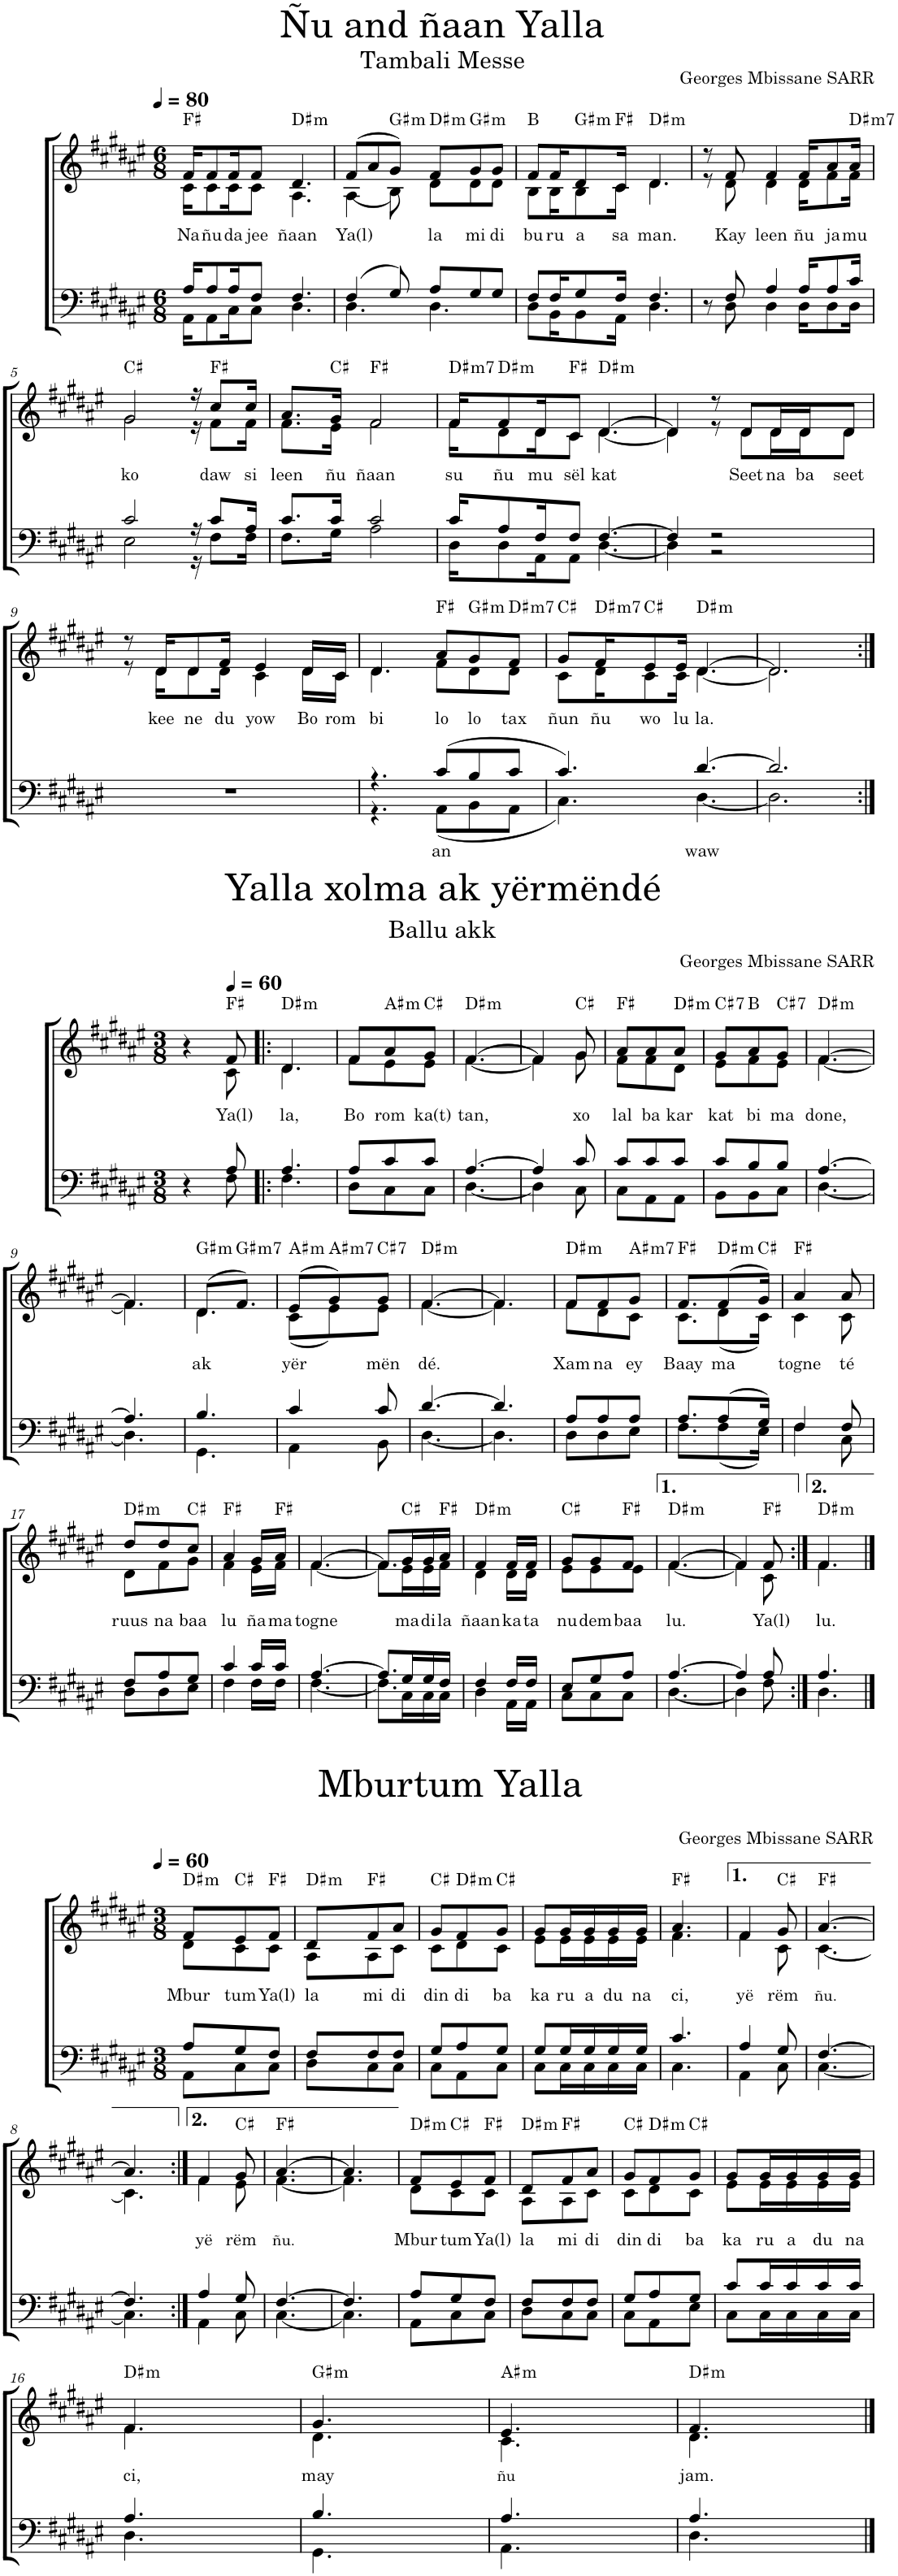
**kern	**text	**kern	**text	**harte
*part2	*part2	*part1	*part1	*part1
*staff2	*staff2	*staff1	*staff1	*
*I"Men	*	*I"Women	*	*
*clefF4	*	*clefG2	*	*
*k[f#c#g#d#a#e#]	*	*k[f#c#g#d#a#e#]	*	*
*M6/8	*	*M6/8	*	*
*MM80	*	*MM80	*	*
=1	=1	=1	=1	=1
*^	*	*^	*	*
!	!	!	!	!	!LO:LY:b	!
16A#/KL	16AA#\KL	.	16f#/KL	16c#\KL	Na	F#:maj
!	!	!	!	!	!LO:LY:b	!
8A#/	8AA#\	.	8f#/	8c#\	ñu	.
!	!	!	!	!	!LO:LY:b	!
16A#/K	16C#\K	.	16f#/K	16c#\K	da	.
!	!	!	!	!	!LO:LY:b	!
8F#/J	8C#\J	.	8f#/J	8c#\J	jee	.
!	!	!	!	!	!LO:LY:b	!LO:H:kt=m
4.F#/	4.D#\	.	4.d#/	4.A#\	ñaan	D#:min
=2	=2	=2	=2	=2	=2	=2
!	!	!	!	!	!LO:LY:b	!
(4F#/	4.D#\	.	(8f#/L	(4A#\	Ya(l)	.
.	.	.	8a#/	.	.	.
!	!	!	!	!	!	!LO:H:kt=m
8G#/)	.	.	8g#/J)	8B\)	.	G#:min
!	!	!	!	!	!LO:LY:b	!LO:H:kt=m
8A#/L	4.D#\	.	8f#/L	8d#\L	la	D#:min
!	!	!	!	!	!LO:LY:b	!LO:H:kt=m
8G#/	.	.	8g#/	8d#\	mi	G#:min
!	!	!	!	!	!LO:LY:b	!
8G#/J	.	.	8g#/J	8d#\J	di	.
=3	=3	=3	=3	=3	=3	=3
!	!	!	!	!	!LO:LY:b	!
8F#/L	8D#\L	.	8f#/L	8B\L	bu	B:maj
!	!	!	!	!	!LO:LY:b	!
16F#/K	16BB\K	.	16f#/K	16B\K	ru	.
!	!	!	!	!	!LO:LY:b	!LO:H:kt=m
8G#/	8BB\	.	8d#/	8B\	a	G#:min
!	!	!	!	!	!LO:LY:b	!
16F#/Jk	16AA#\Jk	.	16c#/Jk	16c#\Jk	sa	F#:maj
!	!	!	!	!	!LO:LY:b	!LO:H:kt=m
4.F#/	4.D#\	.	4.d#/	4.d#\	man.	D#:min
=4	=4	=4	=4	=4	=4	=4
8r	8ryy	.	8r	8r	.	.
!	!	!	!	!	!LO:LY:b	!
8F#/	8D#\	.	8f#/	8d#\	Kay	.
!	!	!	!	!	!LO:LY:b	!
4A#/	4D#\	.	4f#/	4d#\	leen	.
!	!	!	!	!	!LO:LY:b	!
16A#/KL	16D#\KL	.	16f#/KL	16d#\KL	ñu	.
!	!	!	!	!	!LO:LY:b	!
8A#/	8D#\	.	8a#/	8f#\	ja	.
!	!	!	!	!	!LO:LY:b	!LO:H:kt=m7
16c#/Jk	16D#\Jk	.	16a#/Jk	16f#\Jk	mu	D#:min7
!!LO:LB:g=z	!!
=5	=5	=5	=5	=5	=5	=5
!	!	!	!	!	!LO:LY:b	!
2c#/	2E#\	.	2g#/	2g#\	ko	C#:maj
16r	16r	.	16r	16r	.	.
!	!	!	!	!	!LO:LY:b	!
8c#/L	8F#\L	.	8cc#/L	8f#\L	daw	F#:maj
!	!	!	!	!	!LO:LY:b	!
16A#/Jk	16F#\Jk	.	16cc#/Jk	16f#\Jk	si	.
=6	=6	=6	=6	=6	=6	=6
!	!	!	!	!	!LO:LY:b	!
8.c#/L	8.F#\L	.	8.a#/L	8.f#\L	leen	.
!	!	!	!	!	!LO:LY:b	!
16c#/Jk	16G#\Jk	.	16g#/Jk	16e#\Jk	ñu	C#:maj
!	!	!	!	!	!LO:LY:b	!
2c#/	2A#\	.	2f#/	2f#\	ñaan	F#:maj
=7	=7	=7	=7	=7	=7	=7
!	!	!	!	!	!LO:LY:b	!LO:H:kt=m7
16c#/KL	16D#\KL	.	16f#/KL	16f#\KL	su	D#:min7
!	!	!	!	!	!LO:LY:b	!LO:H:kt=m
8A#/	8D#\	.	8f#/	8d#\	ñu	D#:min
!	!	!	!	!	!LO:LY:b	!
16F#/K	16AA#\K	.	16d#/K	16d#\K	mu	.
!	!	!	!	!	!LO:LY:b	!
8F#/J	8AA#\J	.	8c#/J	8c#\J	sël	F#:maj
!	!	!	!	!	!LO:LY:b	!LO:H:kt=m
[4.F#/	[4.D#\	.	[4.d#/	[4.d#\	kat	D#:min
=8	=8	=8	=8	=8	=8	=8
4F#/]	4D#\]	.	4d#/]	4d#\]	.	.
2r	2r	.	8r	8r	.	.
!	!	!	!	!	!LO:LY:b	!
.	.	.	8d#/L	8d#\L	Seet	.
!	!	!	!	!	!LO:LY:b	!
.	.	.	16d#/L	16d#\L	na	.
!	!	!	!	!	!LO:LY:b	!
.	.	.	16d#/J	16d#\J	ba	.
!	!	!	!	!	!LO:LY:b	!
.	.	.	8d#/J	8d#\J	seet	.
*v	*v	*	*	*	*	*
!!LO:LB:g=z	!!
=9	=9	=9	=9	=9	=9
2.r	.	8r	8r	.	.
!	!	!	!	!LO:LY:b	!
.	.	16d#/KL	16d#\KL	kee	.
!	!	!	!	!LO:LY:b	!
.	.	8d#/	8d#\	ne	.
!	!	!	!	!LO:LY:b	!
.	.	16f#/Jk	16d#\Jk	du	.
!	!	!	!	!LO:LY:b	!
.	.	4e#/	4c#\	yow	.
!	!	!	!	!LO:LY:b	!
.	.	16d#/LL	16d#\LL	Bo	.
!	!	!	!	!LO:LY:b	!
.	.	16c#/JJ	16c#\JJ	rom	.
=10	=10	=10	=10	=10	=10
*^	*	*	*	*	*
!	!	!	!	!	!LO:LY:b	!
4.r	4.r	.	4.d#/	4.d#\	bi	.
!	!	!LO:LY:b	!	!	!LO:LY:b	!
(8c#/L	(8AA#\L	an	8a#/L	8f#\L	lo	F#:maj
!	!	!	!	!	!LO:LY:b	!LO:H:kt=m
8B/	8BB\	.	8g#/	8d#\	lo	G#:min
!	!	!	!	!	!LO:LY:b	!LO:H:kt=m7
8c#/J	8AA#\J	.	8f#/J	8d#\J	tax	D#:min7
=11	=11	=11	=11	=11	=11	=11
!	!	!	!	!	!LO:LY:b	!
4.c#/)	4.C#\)	.	8g#/L	8c#\L	ñun	C#:maj
!	!	!	!	!	!LO:LY:b	!LO:H:kt=m7
.	.	.	16f#/K	16d#\K	ñu	D#:min7
!	!	!	!	!	!LO:LY:b	!
.	.	.	8e#/	8c#\	wo	C#:maj
!	!	!	!	!	!LO:LY:b	!
.	.	.	16e#/Jk	16c#\Jk	lu	.
!	!	!LO:LY:b	!	!	!LO:LY:b	!LO:H:kt=m
[4.d#/	[4.D#\	waw	[4.d#/	[4.d#\	la.	D#:min
=12	=12	=12	=12	=12	=12	=12
2.d#/]	2.D#\]	.	2.d#/]	2.d#\]	.	.
!!LO:LB:g=z	!!
=1:|!	=1:|!	=1:|!	=1:|!	=1:|!	=1:|!	=1:|!
*M3/8	*	*	*M3/8	*	*	*
4r	4ryy	.	4r	4ryy	.	.
*	*	*	*MM60	*	*	*
!	!	!	!	!	!LO:LY:b	!
8A#/	8F#\	.	8f#/	8c#\	Ya(l)	F#:maj
=2!|:	=2!|:	=2!|:	=2!|:	=2!|:	=2!|:	=2!|:
!	!	!	!	!	!LO:LY:b	!LO:H:kt=m
4.A#/	4.F#\	.	4.d#/	4.d#\	la,	D#:min
=3	=3	=3	=3	=3	=3	=3
!	!	!	!	!	!LO:LY:b	!
8A#/L	8D#\L	.	8f#/L	8f#\L	Bo	.
!	!	!	!	!	!LO:LY:b	!LO:H:kt=m
8c#/	8C#\	.	8a#/	8e#\	rom	A#:min
!	!	!	!	!	!LO:LY:b	!
8c#/J	8C#\J	.	8g#/J	8e#\J	ka(t)	C#:maj
=4	=4	=4	=4	=4	=4	=4
!	!	!	!	!	!LO:LY:b	!LO:H:kt=m
[4.A#/	[4.D#\	.	[4.f#/	[4.f#\	tan,	D#:min
=5	=5	=5	=5	=5	=5	=5
4A#/]	4D#\]	.	4f#/]	4f#\]	.	.
!	!	!	!	!	!LO:LY:b	!
8c#/	8C#\	.	8g#/	8g#\	xo	C#:maj
=6	=6	=6	=6	=6	=6	=6
!	!	!	!	!	!LO:LY:b	!
8c#/L	8C#\L	.	8a#/L	8f#\L	lal	F#:maj
!	!	!	!	!	!LO:LY:b	!
8c#/	8AA#\	.	8a#/	8f#\	ba	.
!	!	!	!	!	!LO:LY:b	!LO:H:kt=m
8c#/J	8AA#\J	.	8a#/J	8d#\J	kar	D#:min
=7	=7	=7	=7	=7	=7	=7
!	!	!	!	!	!LO:LY:b	!LO:H:kt=7
8c#/L	8BB\L	.	8g#/L	8e#\L	kat	C#:7
!	!	!	!	!	!LO:LY:b	!
8B/	8BB\	.	8a#/	8f#\	bi	B:maj
!	!	!	!	!	!LO:LY:b	!LO:H:kt=7
8B/J	8C#\J	.	8g#/J	8e#\J	ma	C#:7
=8	=8	=8	=8	=8	=8	=8
!	!	!	!	!	!LO:LY:b	!LO:H:kt=m
[4.A#/	[4.D#\	.	[4.f#/	[4.f#\	done,	D#:min
!!LO:LB:g=z	!!
=9	=9	=9	=9	=9	=9	=9
4.A#/]	4.D#\]	.	4.f#/]	4.f#\]	.	.
=10	=10	=10	=10	=10	=10	=10
!	!	!	!	!	!LO:LY:b	!LO:H:kt=m
4.B/	4.GG#\	.	(8.d#/L	4.d#\	ak	G#:min
!	!	!	!	!	!	!LO:H:kt=m7
.	.	.	8.f#/J)	.	.	G#:min7
=11	=11	=11	=11	=11	=11	=11
!	!	!	!	!	!LO:LY:b	!LO:H:kt=m
4c#/	4AA#\	.	(8e#/L	(8c#\L	yër	A#:min
!	!	!	!	!	!	!LO:H:kt=m7
.	.	.	8g#/)	8e#\)	.	A#:min7
!	!	!	!	!	!LO:LY:b	!LO:H:kt=7
8c#/	8BB\	.	8g#/J	8e#\J	mën	C#:7
=12	=12	=12	=12	=12	=12	=12
!	!	!	!	!	!LO:LY:b	!LO:H:kt=m
[4.d#/	[4.D#\	.	[4.f#/	[4.f#\	dé.	D#:min
=13	=13	=13	=13	=13	=13	=13
4.d#/]	4.D#\]	.	4.f#/]	4.f#\]	.	.
=14	=14	=14	=14	=14	=14	=14
!	!	!	!	!	!LO:LY:b	!LO:H:kt=m
8A#/L	8D#\L	.	8f#/L	8f#\L	Xam	D#:min
!	!	!	!	!	!LO:LY:b	!
8A#/	8D#\	.	8f#/	8d#\	na	.
!	!	!	!	!	!LO:LY:b	!LO:H:kt=m7
8A#/J	8E#\J	.	8g#/J	8c#\J	ey	A#:min7
=15	=15	=15	=15	=15	=15	=15
!	!	!	!	!	!LO:LY:b	!
8.A#/L	8.F#\L	.	8.f#/L	8.c#\L	Baay	F#:maj
!	!	!	!	!	!LO:LY:b	!LO:H:kt=m
(8A#/	(8F#\	.	(8f#/	(8d#\	ma	D#:min
16G#/Jk)	16E#\Jk)	.	16g#/Jk)	16c#\Jk)	.	C#:maj
=16	=16	=16	=16	=16	=16	=16
!	!	!	!	!	!LO:LY:b	!
4F#/	4F#\	.	4a#/	4c#\	togne	F#:maj
!	!	!	!	!	!LO:LY:b	!
8F#/	8C#\	.	8a#/	8c#\	té	.
!!LO:LB:g=z	!!
=17	=17	=17	=17	=17	=17	=17
!	!	!	!	!	!LO:LY:b	!LO:H:kt=m
8F#/L	8D#\L	.	8dd#/L	8d#\L	ruus	D#:min
!	!	!	!	!	!LO:LY:b	!
8A#/	8D#\	.	8dd#/	8f#\	na	.
!	!	!	!	!	!LO:LY:b	!
8G#/J	8E#\J	.	8cc#/J	8g#\J	baa	C#:maj
=18	=18	=18	=18	=18	=18	=18
!	!	!	!	!	!LO:LY:b	!
4c#/	4F#\	.	4a#/	4f#\	lu	F#:maj
!	!	!	!	!	!LO:LY:b	!
16c#/LL	16F#\LL	.	16g#/LL	16e#\LL	ña	.
!	!	!	!	!	!LO:LY:b	!
16c#/JJ	16F#\JJ	.	16a#/JJ	16f#\JJ	ma	F#:maj
=19	=19	=19	=19	=19	=19	=19
!	!	!	!	!	!LO:LY:b	!
[4.A#/	[4.F#\	.	[4.f#/	[4.f#\	togne	.
=20	=20	=20	=20	=20	=20	=20
8.A#/L]	8.F#\L]	.	8.f#/L]	8.f#\L]	.	.
!	!	!	!	!	!LO:LY:b	!
16G#/L	16C#\L	.	16g#/L	16e#\L	ma	C#:maj
!	!	!	!	!	!LO:LY:b	!
16G#/	16C#\	.	16g#/	16e#\	di	.
!	!	!	!	!	!LO:LY:b	!
16F#/JJ	16C#\JJ	.	16a#/JJ	16f#\JJ	la	F#:maj
=21	=21	=21	=21	=21	=21	=21
!	!	!	!	!	!LO:LY:b	!LO:H:kt=m
4F#/	4D#\	.	4f#/	4d#\	ñaan	D#:min
!	!	!	!	!	!LO:LY:b	!
16F#/LL	16AA#\LL	.	16f#/LL	16d#\LL	ka	.
!	!	!	!	!	!LO:LY:b	!
16F#/JJ	16AA#\JJ	.	16f#/JJ	16d#\JJ	ta	.
=22	=22	=22	=22	=22	=22	=22
!	!	!	!	!	!LO:LY:b	!
8E#/L	8C#\L	.	8g#/L	8e#\L	nu	C#:maj
!	!	!	!	!	!LO:LY:b	!
8G#/	8C#\	.	8g#/	8e#\	dem	.
!	!	!	!	!	!LO:LY:b	!
8A#/J	8C#\J	.	8f#/J	8e#\J	baa	F#:maj
=23	=23	=23	=23	=23	=23	=23
!	!	!	!	!	!LO:LY:b	!LO:H:kt=m
[4.A#/	[4.D#\	.	[4.f#/	[4.f#\	lu.	D#:min
=24	=24	=24	=24	=24	=24	=24
4A#/]	4D#\]	.	4f#/]	4f#\]	.	.
!	!	!	!	!	!LO:LY:b	!
8A#/	8F#\	.	8f#/	8c#\	Ya(l)	F#:maj
=25:|!	=25:|!	=25:|!	=25:|!	=25:|!	=25:|!	=25:|!
!	!	!	!	!	!LO:LY:b	!LO:H:kt=m
4.A#/	4.D#\	.	4.f#/	4.f#\	lu.	D#:min
!!LO:LB:g=z	!!
==1	==1	==1	==1	==1	==1	==1
*k[f#c#g#d#a#e#]	*	*	*k[f#c#g#d#a#e#]	*	*	*
*M3/8	*	*	*M3/8	*	*	*
*	*	*	*MM60	*	*	*
!	!	!	!	!	!LO:LY:b	!LO:H:kt=m
8A#/L	8AA#\L	.	8f#/L	8d#\L	Mbur	D#:min
!	!	!	!	!	!LO:LY:b	!
8G#/	8C#\	.	8e#/	8c#\	tum	C#:maj
!	!	!	!	!	!LO:LY:b	!
8F#/J	8C#\J	.	8f#/J	8c#\J	Ya(l)	F#:maj
=2	=2	=2	=2	=2	=2	=2
!	!	!	!	!	!LO:LY:b	!LO:H:kt=m
8F#/L	8D#\L	.	8d#/L	8A#\L	la	D#:min
!	!	!	!	!	!LO:LY:b	!
8F#/	8C#\	.	8f#/	8A#\	mi	F#:maj
!	!	!	!	!	!LO:LY:b	!
8F#/J	8C#\J	.	8a#/J	8c#\J	di	.
=3	=3	=3	=3	=3	=3	=3
!	!	!	!	!	!LO:LY:b	!
8G#/L	8C#\L	.	8g#/L	8c#\L	din	C#:maj
!	!	!	!	!	!LO:LY:b	!LO:H:kt=m
8A#/	8AA#\	.	8f#/	8d#\	di	D#:min
!	!	!	!	!	!LO:LY:b	!
8G#/J	8C#\J	.	8g#/J	8c#\J	ba	C#:maj
=4	=4	=4	=4	=4	=4	=4
!	!	!	!	!	!LO:LY:b	!
8G#/L	8C#\L	.	8g#/L	8e#\L	ka	.
!	!	!	!	!	!LO:LY:b	!
16G#/L	16C#\L	.	16g#/L	16e#\L	ru	.
!	!	!	!	!	!LO:LY:b	!
16G#/	16C#\	.	16g#/	16e#\	a	.
!	!	!	!	!	!LO:LY:b	!
16G#/	16C#\	.	16g#/	16e#\	du	.
!	!	!	!	!	!LO:LY:b	!
16G#/JJ	16C#\JJ	.	16g#/JJ	16e#\JJ	na	.
=5	=5	=5	=5	=5	=5	=5
!	!	!	!	!	!LO:LY:b	!
4.c#/	4.C#\	.	4.a#/	4.f#\	ci,	F#:maj
=6	=6	=6	=6	=6	=6	=6
!	!	!	!	!	!LO:LY:b	!
4A#/	4AA#\	.	4f#/	4f#\	yë	.
!	!	!	!	!	!LO:LY:b	!
8G#/	8C#\	.	8g#/	8c#\	rëm	C#:maj
=7	=7	=7	=7	=7	=7	=7
!	!	!	!	!	!LO:LY:b	!
[4.F#/	[4.C#\	.	[4.a#/	[4.c#\	ñu.	F#:maj
!!LO:LB:g=z	!!
=8	=8	=8	=8	=8	=8	=8
4.F#/]	4.C#\]	.	4.a#/]	4.c#\]	.	.
=9:|!	=9:|!	=9:|!	=9:|!	=9:|!	=9:|!	=9:|!
!	!	!	!	!	!LO:LY:b	!
4A#/	4AA#\	.	4f#/	4f#\	yë	.
!	!	!	!	!	!LO:LY:b	!
8G#/	8C#\	.	8g#/	8e#\	rëm	C#:maj
=10	=10	=10	=10	=10	=10	=10
!	!	!	!	!	!LO:LY:b	!
[4.F#/	[4.C#\	.	[4.a#/	[4.f#\	ñu.	F#:maj
=11	=11	=11	=11	=11	=11	=11
4.F#/]	4.C#\]	.	4.a#/]	4.f#\]	.	.
=12	=12	=12	=12	=12	=12	=12
!	!	!	!	!	!LO:LY:b	!LO:H:kt=m
8A#/L	8AA#\L	.	8f#/L	8d#\L	Mbur	D#:min
!	!	!	!	!	!LO:LY:b	!
8G#/	8C#\	.	8e#/	8c#\	tum	C#:maj
!	!	!	!	!	!LO:LY:b	!
8F#/J	8C#\J	.	8f#/J	8c#\J	Ya(l)	F#:maj
=13	=13	=13	=13	=13	=13	=13
!	!	!	!	!	!LO:LY:b	!LO:H:kt=m
8F#/L	8D#\L	.	8d#/L	8A#\L	la	D#:min
!	!	!	!	!	!LO:LY:b	!
8F#/	8C#\	.	8f#/	8A#\	mi	F#:maj
!	!	!	!	!	!LO:LY:b	!
8F#/J	8C#\J	.	8a#/J	8c#\J	di	.
=14	=14	=14	=14	=14	=14	=14
!	!	!	!	!	!LO:LY:b	!
8G#/L	8C#\L	.	8g#/L	8c#\L	din	C#:maj
!	!	!	!	!	!LO:LY:b	!LO:H:kt=m
8A#/	8AA#\	.	8f#/	8d#\	di	D#:min
!	!	!	!	!	!LO:LY:b	!
8G#/J	8E#\J	.	8g#/J	8c#\J	ba	C#:maj
=15	=15	=15	=15	=15	=15	=15
!	!	!	!	!	!LO:LY:b	!
8c#/L	8C#\L	.	8g#/L	8e#\L	ka	.
!	!	!	!	!	!LO:LY:b	!
16c#/L	16C#\L	.	16g#/L	16e#\L	ru	.
!	!	!	!	!	!LO:LY:b	!
16c#/	16C#\	.	16g#/	16e#\	a	.
!	!	!	!	!	!LO:LY:b	!
16c#/	16C#\	.	16g#/	16e#\	du	.
!	!	!	!	!	!LO:LY:b	!
16c#/JJ	16C#\JJ	.	16g#/JJ	16e#\JJ	na	.
!!LO:LB:g=z	!!
=16	=16	=16	=16	=16	=16	=16
!	!	!	!	!	!LO:LY:b	!LO:H:kt=m
4.A#/	4.D#\	.	4.f#/	4.f#\	ci,	D#:min
=17	=17	=17	=17	=17	=17	=17
!	!	!	!	!	!LO:LY:b	!LO:H:kt=m
4.B/	4.GG#\	.	4.g#/	4.d#\	may	G#:min
=18	=18	=18	=18	=18	=18	=18
!	!	!	!	!	!LO:LY:b	!LO:H:kt=m
4.A#/	4.AA#\	.	4.e#/	4.c#\	ñu	A#:min
=19	=19	=19	=19	=19	=19	=19
!	!	!	!	!	!LO:LY:b	!LO:H:kt=m
4.A#/	4.D#\	.	4.f#/	4.d#\	jam.	D#:min
*v	*v	*	*	*	*	*
*	*	*v	*v	*	*
==	==	==	==	==
*-	*-	*-	*-	*-
